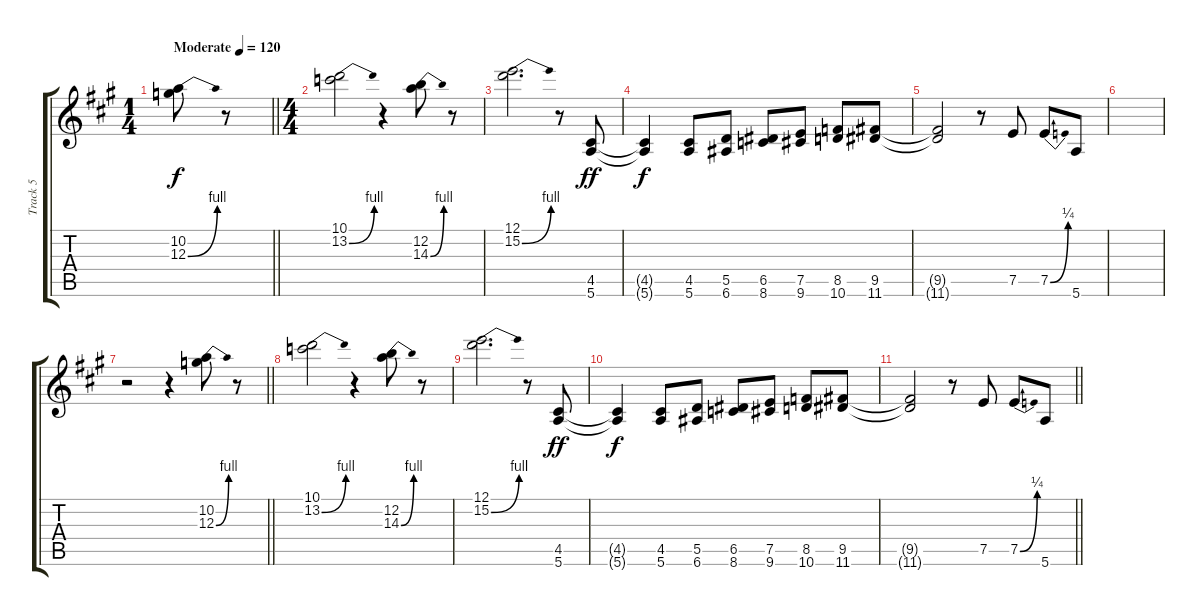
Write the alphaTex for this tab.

\track ("Track 5" "Track 5") {instrument electricguitarjazz}
\staff {score tabs}
\tuning (E4 B3 G3 D3 A2 E2) {hide}
\ts (1 4)
\tempo (120 "Moderate")
\clef g2
\barLineRight lightlight
\ks a
(10.2 12.3{be (bend 0 0 60 4)}).8{dy f instrument electricguitarjazz} r.8 |
\ts (4 4)
(10.1 13.2{be (bend 0 0 60 4)}).2 r.4 (12.2 14.3{be (bend 0 0 60 4)}).8 r.8 |
(12.1 15.2{be (bend 0 0 60 4)}).2{d} r.8 (4.5 5.6).8{dy ff} |
(4.5{t} 5.6{t}).4{dy f} (4.5 5.6).8 (5.5 6.6).8 (6.5 8.6).8 (7.5 9.6).8 (8.5 10.6).8 (9.5 11.6).8 |
(9.5{t} 11.6{t}).2 r.8 7.5.8 7.5{be (bend 0 0 60 1)}.8 5.6.8 |
|
\barLineRight lightlight
r.2 r.4 (10.2 12.3{be (bend 0 0 60 4)}).8 r.8 |
(10.1 13.2{be (bend 0 0 60 4)}).2 r.4 (12.2 14.3{be (bend 0 0 60 4)}).8 r.8 |
(12.1 15.2{be (bend 0 0 60 4)}).2{d} r.8 (4.5 5.6).8{dy ff} |
(4.5{t} 5.6{t}).4{dy f} (4.5 5.6).8 (5.5 6.6).8 (6.5 8.6).8 (7.5 9.6).8 (8.5 10.6).8 (9.5 11.6).8 |
\barLineRight lightlight
(9.5{t} 11.6{t}).2 r.8 7.5.8 7.5{be (bend 0 0 60 1)}.8 5.6.8
